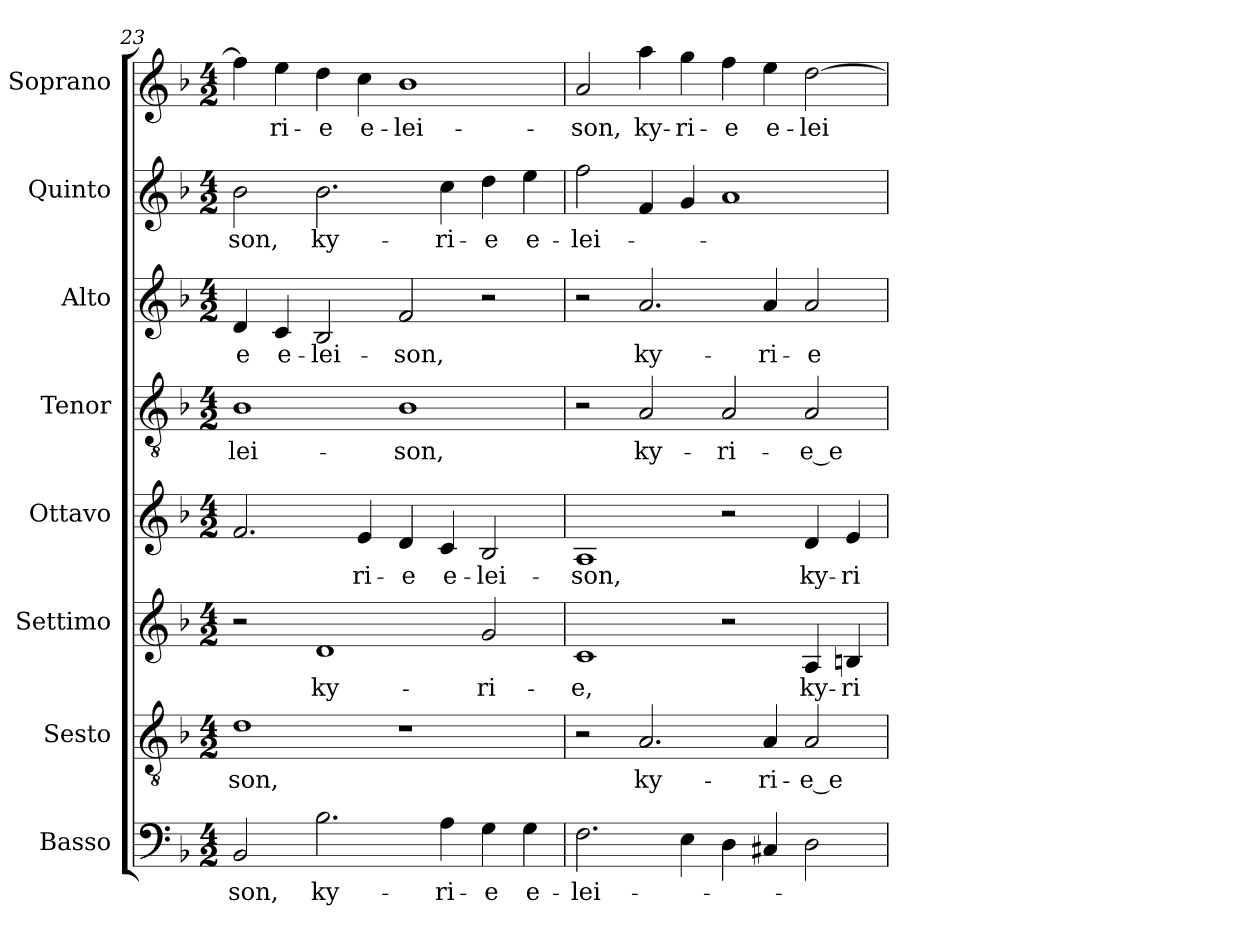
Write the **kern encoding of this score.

**kern	**text	**kern	**text	**kern	**text	**kern	**text	**kern	**text	**kern	**text	**kern	**text	**kern	**text
*part8	*part8	*part7	*part7	*part6	*part6	*part5	*part5	*part4	*part4	*part3	*part3	*part2	*part2	*part1	*part1
*staff8	*staff8	*staff7	*staff7	*staff6	*staff6	*staff5	*staff5	*staff4	*staff4	*staff3	*staff3	*staff2	*staff2	*staff1	*staff1
*I"Basso	*	*I"Sesto	*	*I"Settimo	*	*I"Ottavo	*	*I"Tenor	*	*I"Alto	*	*I"Quinto	*	*I"Soprano	*
*I'B.	*	*I'Ss.	*	*I'St.	*	*I'Ot.	*	*I'T.	*	*I'A.	*	*I'Q.	*	*I'S.	*
*clefF4	*	*clefGv2	*	*clefG2	*	*clefG2	*	*clefGv2	*	*clefG2	*	*clefG2	*	*clefG2	*
*	*	*ITrd7c12	*	*	*	*	*	*ITrd7c12	*	*	*	*	*	*	*
*k[b-]	*	*k[b-]	*	*k[b-]	*	*k[b-]	*	*k[b-]	*	*k[b-]	*	*k[b-]	*	*k[b-]	*
*F:	*	*F:	*	*F:	*	*F:	*	*F:	*	*F:	*	*F:	*	*F:	*
*M4/2	*	*M4/2	*	*M4/2	*	*M4/2	*	*M4/2	*	*M4/2	*	*M4/2	*	*M4/2	*
=23	=23	=23	=23	=23	=23	=23	=23	=23	=23	=23	=23	=23	=23	=23	=23
!	!LO:LY:b:color=#000000	!	!	!	!	!	!	!	!	!	!	!	!	!	!
!	!	!	!LO:LY:b:color=#000000	!	!	!	!	!	!	!	!	!	!	!	!
!	!	!	!	!	!	!	!	!	!LO:LY:b:color=#000000	!	!	!	!	!	!
!	!	!	!	!	!	!	!	!	!	!	!LO:LY:b:color=#000000	!	!	!	!
!	!	!	!	!	!	!	!	!	!	!	!	!	!LO:LY:b:color=#000000	!	!
2BB-i/	-son,	1Di	-son,	2r	.	2.fi/	.	1BB-i	-lei-	4di/	-e	2b-i\	-son,	4ffi\]	.
!	!	!	!	!	!	!	!	!	!	!	!LO:LY:b:color=#000000	!	!	!	!
!	!	!	!	!	!	!	!	!	!	!	!	!	!	!	!LO:LY:b:color=#000000
.	.	.	.	.	.	.	.	.	.	4ci/	e-	.	.	4eei\	-ri-
!	!LO:LY:b:color=#000000	!	!	!	!	!	!	!	!	!	!	!	!	!	!
!	!	!	!	!	!LO:LY:b:color=#000000	!	!	!	!	!	!	!	!	!	!
!	!	!	!	!	!	!	!	!	!	!	!LO:LY:b:color=#000000	!	!	!	!
!	!	!	!	!	!	!	!	!	!	!	!	!	!LO:LY:b:color=#000000	!	!
!	!	!	!	!	!	!	!	!	!	!	!	!	!	!	!LO:LY:b:color=#000000
2.B-i\	ky-	.	.	1di	ky-	.	.	.	.	2B-i/	-lei-	2.b-i\	ky-	4ddi\	-e
!	!	!	!	!	!	!	!LO:LY:b:color=#000000	!	!	!	!	!	!	!	!
!	!	!	!	!	!	!	!	!	!	!	!	!	!	!	!LO:LY:b:color=#000000
.	.	.	.	.	.	4ei/	-ri-	.	.	.	.	.	.	4cci\	e-
!	!	!	!	!	!	!	!LO:LY:b:color=#000000	!	!	!	!	!	!	!	!
!	!	!	!	!	!	!	!	!	!LO:LY:b:color=#000000	!	!	!	!	!	!
!	!	!	!	!	!	!	!	!	!	!	!LO:LY:b:color=#000000	!	!	!	!
!	!	!	!	!	!	!	!	!	!	!	!	!	!	!	!LO:LY:b:color=#000000
.	.	1r	.	.	.	4di/	-e	1BB-i	-son,	2fi/	-son,	.	.	1b-i	-lei-
!	!LO:LY:b:color=#000000	!	!	!	!	!	!	!	!	!	!	!	!	!	!
!	!	!	!	!	!	!	!LO:LY:b:color=#000000	!	!	!	!	!	!	!	!
!	!	!	!	!	!	!	!	!	!	!	!	!	!LO:LY:b:color=#000000	!	!
4Ai\	-ri-	.	.	.	.	4ci/	e-	.	.	.	.	4cci\	-ri-	.	.
!	!LO:LY:b:color=#000000	!	!	!	!	!	!	!	!	!	!	!	!	!	!
!	!	!	!	!	!LO:LY:b:color=#000000	!	!	!	!	!	!	!	!	!	!
!	!	!	!	!	!	!	!LO:LY:b:color=#000000	!	!	!	!	!	!	!	!
!	!	!	!	!	!	!	!	!	!	!	!	!	!LO:LY:b:color=#000000	!	!
4Gi\	-e	.	.	2gi/	-ri-	2B-i/	-lei-	.	.	2r	.	4ddi\	-e	.	.
!	!LO:LY:b:color=#000000	!	!	!	!	!	!	!	!	!	!	!	!	!	!
!	!	!	!	!	!	!	!	!	!	!	!	!	!LO:LY:b:color=#000000	!	!
4Gi\	e-	.	.	.	.	.	.	.	.	.	.	4eei\	e-	.	.
=24	=24	=24	=24	=24	=24	=24	=24	=24	=24	=24	=24	=24	=24	=24	=24
!	!LO:LY:b:color=#000000	!	!	!	!	!	!	!	!	!	!	!	!	!	!
!	!	!	!	!	!LO:LY:b:color=#000000	!	!	!	!	!	!	!	!	!	!
!	!	!	!	!	!	!	!LO:LY:b:color=#000000	!	!	!	!	!	!	!	!
!	!	!	!	!	!	!	!	!	!	!	!	!	!LO:LY:b:color=#000000	!	!
!	!	!	!	!	!	!	!	!	!	!	!	!	!	!	!LO:LY:b:color=#000000
2.Fi\	-lei-	2r	.	1ci	-e,	1Ai	-son,	2r	.	2r	.	2ffi\	-lei-	2ai/	-son,
!	!	!	!LO:LY:b:color=#000000	!	!	!	!	!	!	!	!	!	!	!	!
!	!	!	!	!	!	!	!	!	!LO:LY:b:color=#000000	!	!	!	!	!	!
!	!	!	!	!	!	!	!	!	!	!	!LO:LY:b:color=#000000	!	!	!	!
!	!	!	!	!	!	!	!	!	!	!	!	!	!	!	!LO:LY:b:color=#000000
.	.	2.AAi/	ky-	.	.	.	.	2AAi/	ky-	2.ai/	ky-	4fi/	.	4aai\	ky-
!	!	!	!	!	!	!	!	!	!	!	!	!	!	!	!LO:LY:b:color=#000000
4Ei\	.	.	.	.	.	.	.	.	.	.	.	4gi/	.	4ggi\	-ri-
!	!	!	!	!	!	!	!	!	!LO:LY:b:color=#000000	!	!	!	!	!	!
!	!	!	!	!	!	!	!	!	!	!	!	!	!	!	!LO:LY:b:color=#000000
4Di\	.	.	.	2r	.	2r	.	2AAi/	-ri-	.	.	1ai	.	4ffi\	-e
!	!	!	!LO:LY:b:color=#000000	!	!	!	!	!	!	!	!	!	!	!	!
!	!	!	!	!	!	!	!	!	!	!	!LO:LY:b:color=#000000	!	!	!	!
!	!	!	!	!	!	!	!	!	!	!	!	!	!	!	!LO:LY:b:color=#000000
4C#Xi/	.	4AAi/	-ri-	.	.	.	.	.	.	4ai/	-ri-	.	.	4eei\	e-
!	!	!	!LO:LY:b:color=#000000	!	!	!	!	!	!	!	!	!	!	!	!
!	!	!	!	!	!LO:LY:b:color=#000000	!	!	!	!	!	!	!	!	!	!
!	!	!	!	!	!	!	!LO:LY:b:color=#000000	!	!	!	!	!	!	!	!
!	!	!	!	!	!	!	!	!	!LO:LY:b:color=#000000	!	!	!	!	!	!
!	!	!	!	!	!	!	!	!	!	!	!LO:LY:b:color=#000000	!	!	!	!
!	!	!	!	!	!	!	!	!	!	!	!	!	!	!	!LO:LY:b:color=#000000
2Di\	.	2AAi/	-e_e-	4Ai/	ky-	4di/	ky-	2AAi/	-e_e-	2ai/	-e	.	.	[2ddi\	-lei-
!	!	!	!	!	!LO:LY:b:color=#000000	!	!	!	!	!	!	!	!	!	!
!	!	!	!	!	!	!	!LO:LY:b:color=#000000	!	!	!	!	!	!	!	!
.	.	.	.	4Bni/	-ri-	4ei/	-ri-	.	.	.	.	.	.	.	.
=	=	=	=	=	=	=	=	=	=	=	=	=	=	=	=
*-	*-	*-	*-	*-	*-	*-	*-	*-	*-	*-	*-	*-	*-	*-	*-
